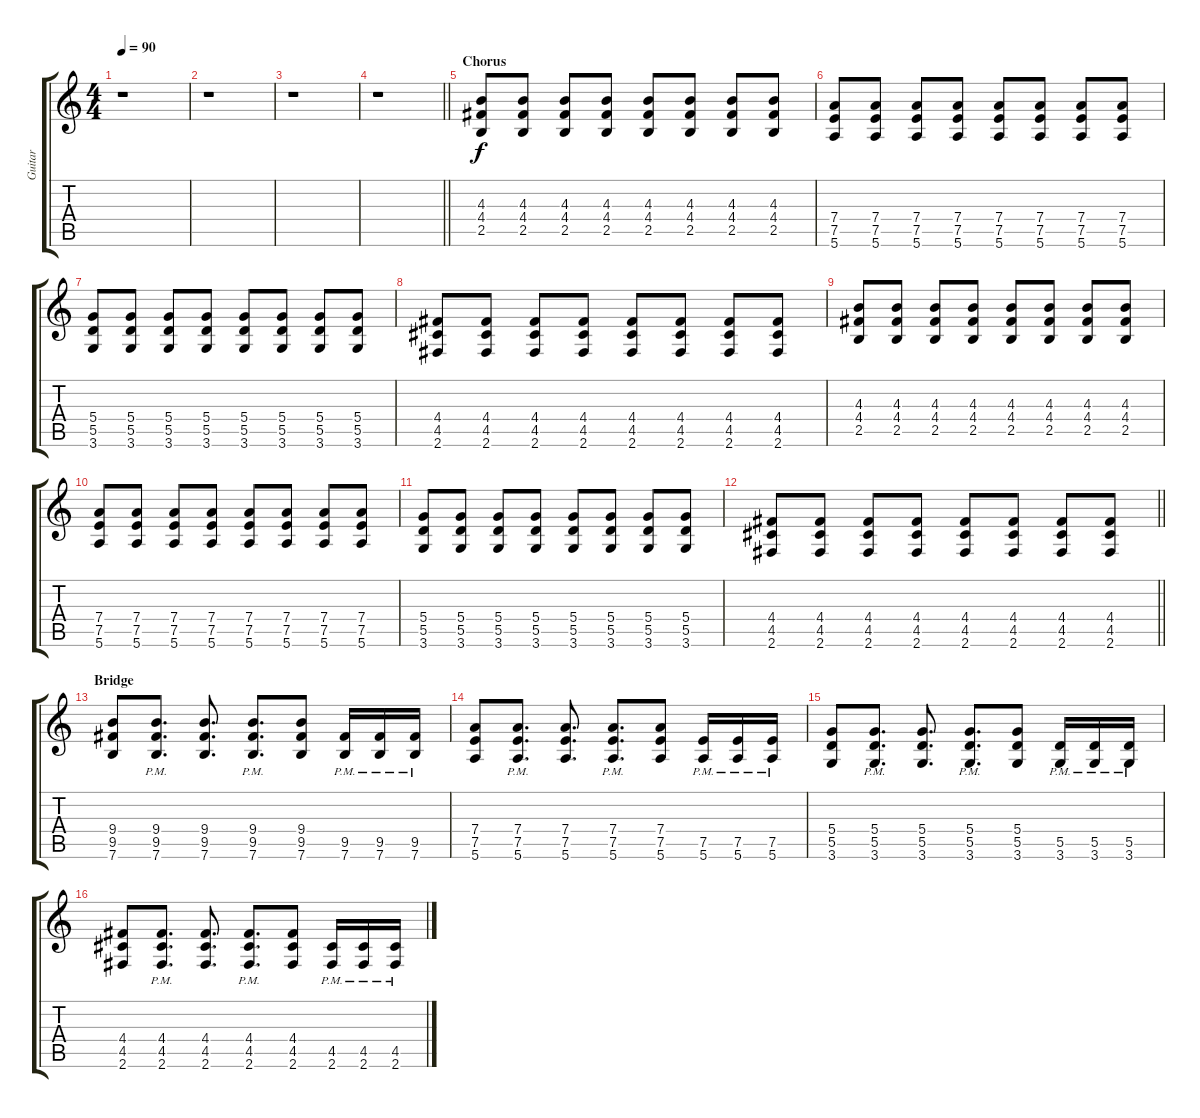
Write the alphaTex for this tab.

\track ("Guitar " "Guitar ") {instrument distortionguitar}
\staff {score tabs}
\tuning (E4 B3 G3 D3 A2 E2) {hide}
\ts (4 4)
\tempo 90
\clef g2
\ks c
r.1{dy f} |
r.1 |
r.1 |
\barLineRight lightlight
r.1 |
\section ("" "Chorus ")
(4.3 4.4 2.5).8 (4.3 4.4 2.5).8 (4.3 4.4 2.5).8 (4.3 4.4 2.5).8 (4.3 4.4 2.5).8 (4.3 4.4 2.5).8 (4.3 4.4 2.5).8 (4.3 4.4 2.5).8 |
(7.4 7.5 5.6).8 (7.4 7.5 5.6).8 (7.4 7.5 5.6).8 (7.4 7.5 5.6).8 (7.4 7.5 5.6).8 (7.4 7.5 5.6).8 (7.4 7.5 5.6).8 (7.4 7.5 5.6).8 |
(5.4 5.5 3.6).8 (5.4 5.5 3.6).8 (5.4 5.5 3.6).8 (5.4 5.5 3.6).8 (5.4 5.5 3.6).8 (5.4 5.5 3.6).8 (5.4 5.5 3.6).8 (5.4 5.5 3.6).8 |
(4.4 4.5 2.6).8 (4.4 4.5 2.6).8 (4.4 4.5 2.6).8 (4.4 4.5 2.6).8 (4.4 4.5 2.6).8 (4.4 4.5 2.6).8 (4.4 4.5 2.6).8 (4.4 4.5 2.6).8 |
(4.3 4.4 2.5).8 (4.3 4.4 2.5).8 (4.3 4.4 2.5).8 (4.3 4.4 2.5).8 (4.3 4.4 2.5).8 (4.3 4.4 2.5).8 (4.3 4.4 2.5).8 (4.3 4.4 2.5).8 |
(7.4 7.5 5.6).8 (7.4 7.5 5.6).8 (7.4 7.5 5.6).8 (7.4 7.5 5.6).8 (7.4 7.5 5.6).8 (7.4 7.5 5.6).8 (7.4 7.5 5.6).8 (7.4 7.5 5.6).8 |
(5.4 5.5 3.6).8 (5.4 5.5 3.6).8 (5.4 5.5 3.6).8 (5.4 5.5 3.6).8 (5.4 5.5 3.6).8 (5.4 5.5 3.6).8 (5.4 5.5 3.6).8 (5.4 5.5 3.6).8 |
\barLineRight lightlight
(4.4 4.5 2.6).8 (4.4 4.5 2.6).8 (4.4 4.5 2.6).8 (4.4 4.5 2.6).8 (4.4 4.5 2.6).8 (4.4 4.5 2.6).8 (4.4 4.5 2.6).8 (4.4 4.5 2.6).8 |
\section ("" "Bridge ")
(9.4 9.5 7.6).8 (9.4{pm} 9.5{pm} 7.6{pm}).8{d} (9.4 9.5 7.6).8{d} (9.4{pm} 9.5{pm} 7.6{pm}).8{d} (9.4 9.5 7.6).8 (9.5{pm} 7.6{pm}).16 (9.5{pm} 7.6{pm}).16 (9.5{pm} 7.6{pm}).16 |
(7.4 7.5 5.6).8 (7.4{pm} 7.5{pm} 5.6{pm}).8{d} (7.4 7.5 5.6).8{d} (7.4{pm} 7.5{pm} 5.6{pm}).8{d} (7.4 7.5 5.6).8 (7.5{pm} 5.6{pm}).16 (7.5{pm} 5.6{pm}).16 (7.5{pm} 5.6{pm}).16 |
(5.4 5.5 3.6).8 (5.4{pm} 5.5{pm} 3.6{pm}).8{d} (5.4 5.5 3.6).8{d} (5.4{pm} 5.5{pm} 3.6{pm}).8{d} (5.4 5.5 3.6).8 (5.5{pm} 3.6{pm}).16 (5.5{pm} 3.6{pm}).16 (5.5{pm} 3.6{pm}).16 |
(4.4 4.5 2.6).8 (4.4{pm} 4.5{pm} 2.6{pm}).8{d} (4.4 4.5 2.6).8{d} (4.4{pm} 4.5{pm} 2.6{pm}).8{d} (4.4 4.5 2.6).8 (4.5{pm} 2.6{pm}).16 (4.5{pm} 2.6{pm}).16 (4.5{pm} 2.6{pm}).16
